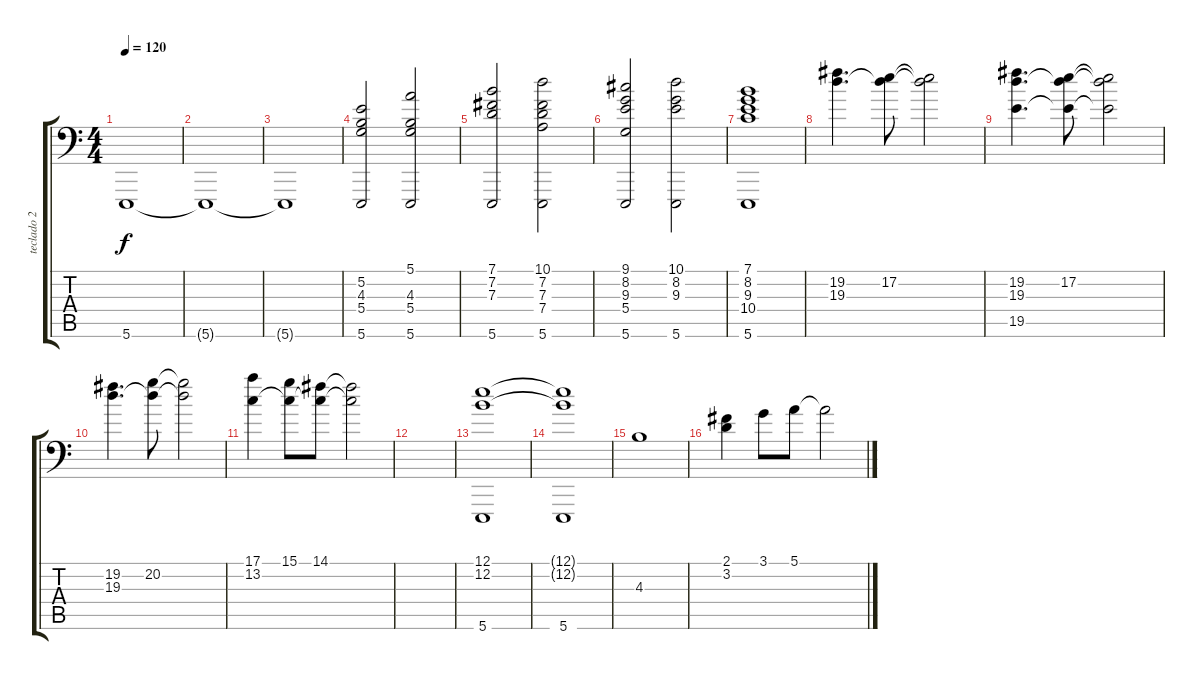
\track ("teclado 2" "teclado 2") {instrument stringensemble2}
\staff {score tabs}
\tuning (E4 B3 G3 D3 A2 B0) {hide}
\ts (4 4)
\tempo 120
\clef f4
\ks c
5.6.1{dy f} |
5.6{t}.1 |
5.6{t}.1 |
(5.2 4.3 5.4 5.6).2 (5.1 4.3 5.4 5.6).2 |
(7.1 7.2 7.3 5.6).2 (10.1 7.2 7.3 7.4 5.6).2 |
(9.1 8.2 9.3 5.4 5.6).2 (10.1 8.2 9.3 5.6).2 |
(7.1 8.2 9.3 10.4 5.6).1 |
(19.2 19.3).4{d} (17.2 19.3{t}).8 (17.2{t} 19.3{t}).2 |
(19.2 19.3 19.5).4{d} (17.2 19.3{t} 19.5{t}).8 (17.2{t} 19.3{t} 19.5{t}).2 |
(19.2 19.3).4{d} (20.2 19.3{t}).8 (20.2{t} 19.3{t}).2 |
(17.1 13.2).4 (15.1 13.2{t}).8 (14.1 13.2{t}).8 (14.1{t} 13.2{t}).2 |
|
(12.1 12.2 5.6).1 |
(12.1{t} 12.2{t} 5.6).1 |
4.3.1 |
(2.1 3.2).4 3.1.8 5.1.8 5.1{t}.2
